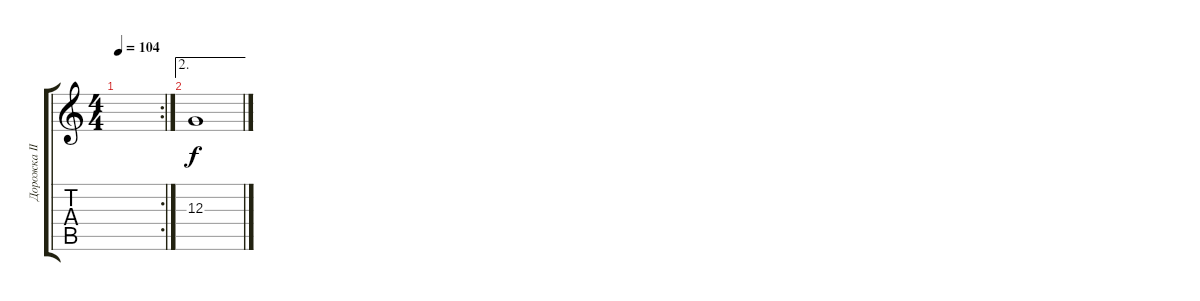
\track ("Дорожка II" "Дорожка II") {instrument synthbrass1}
\staff {score tabs}
\tuning (E4 B3 G3 D3 A2 E2) {hide}
\rc 2
\ts (4 4)
\tempo 104
\clef g2
\ks c
|
\ae 2
12.3.1{volume 9}
